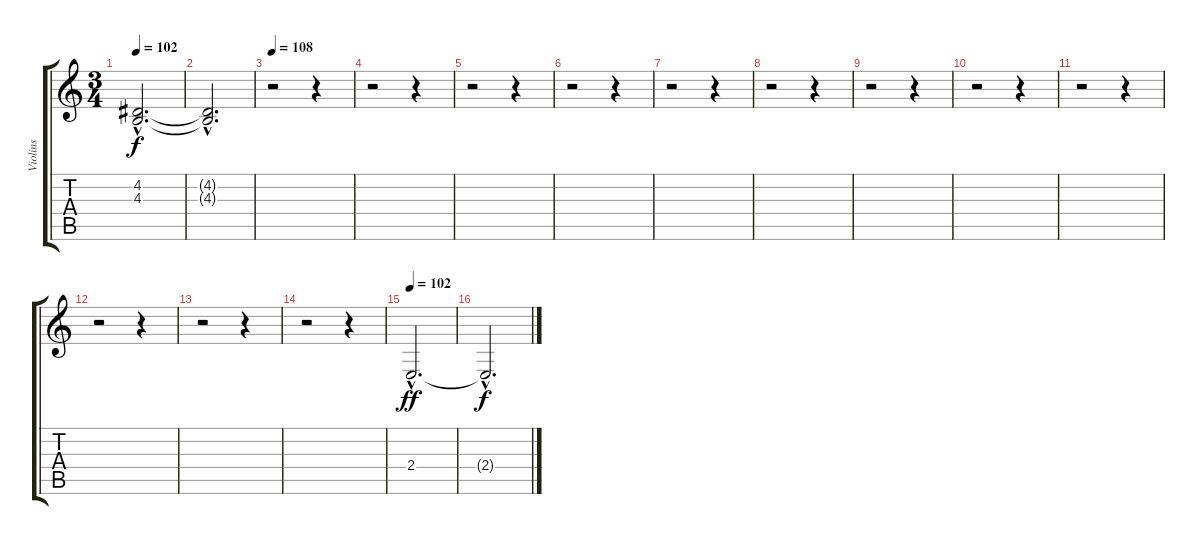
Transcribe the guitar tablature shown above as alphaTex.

\track ("Violins" "Violins") {instrument stringensemble1}
\staff {score tabs}
\tuning (E4 B3 G3 D3 A2 E2) {hide}
\ts (3 4)
\tempo 102
\clef g2
\ks c
(4.2{hac t} 4.3{hac t}).2{d dy f} |
(4.2{hac t} 4.3{hac t}).2{d} |
\tempo 108
r.2 r.4 |
r.2 r.4 |
r.2 r.4 |
r.2 r.4 |
r.2 r.4 |
r.2 r.4 |
r.2 r.4 |
r.2 r.4 |
r.2 r.4 |
r.2 r.4 |
r.2 r.4 |
r.2 r.4 |
\tempo 102
2.4{hac}.2{d dy ff} |
2.4{hac t}.2{d dy f}
